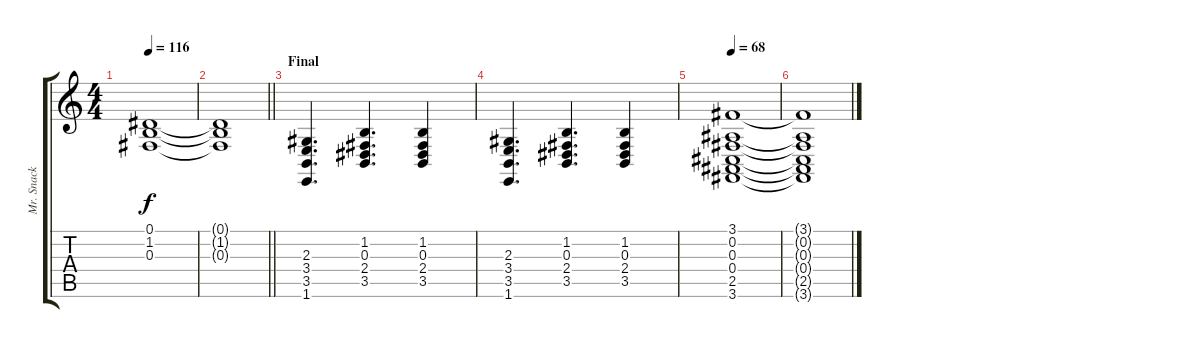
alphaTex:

\track ("Mr. Snack 2" "Mr. Snack ") {instrument stringensemble1}
\staff {score tabs}
\tuning (Eb4 Bb3 Gb3 Db3 Ab2 Eb2) {hide}
\ts (4 4)
\tempo 116
\clef g2
\ks c
(0.1 1.2 0.3).1{dy f} |
\barLineRight lightlight
(0.1{t} 1.2{t} 0.3{t}).1 |
\section ("" "Final")
(2.3 3.4 3.5 1.6).4{d} (1.2 0.3 2.4 3.5).4{d} (1.2 0.3 2.4 3.5).4 |
(2.3 3.4 3.5 1.6).4{d} (1.2 0.3 2.4 3.5).4{d} (1.2 0.3 2.4 3.5).4 |
\tempo 68
(3.1 0.2 0.3 0.4 2.5 3.6).1 |
(3.1{t} 0.2{t} 0.3{t} 0.4{t} 2.5{t} 3.6{t}).1
